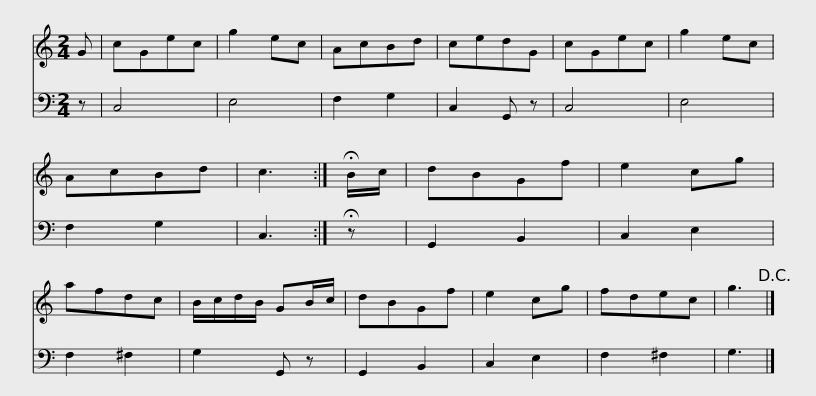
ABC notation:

X:1
%%score 1 2
L:1/8
M:2/4
I:linebreak $
K:C
V:1 treble
V:2 bass
V:1
 G | cGec | g2 ec | AcBd | cedG | %5
 cGec | g2 ec | AcBd | c3 :| !fermata!B/c/ | %10
 dBGf | e2 cg |$ afdc | B/c/d/B/ GB/c/ | dBGf | %15
 e2 cg | fdec | g3!D.C.! |] %18
V:2
 z | C,4 | E,4 | F,2 G,2 | C,2 G,, z | %5
 C,4 | E,4 | F,2 G,2 | C,3 :| !fermata!z | %10
 G,,2 B,,2 | C,2 E,2 |$ F,2 ^F,2 | G,2 G,, z | G,,2 B,,2 | %15
 C,2 E,2 | F,2 ^F,2 | G,3 |] %18
